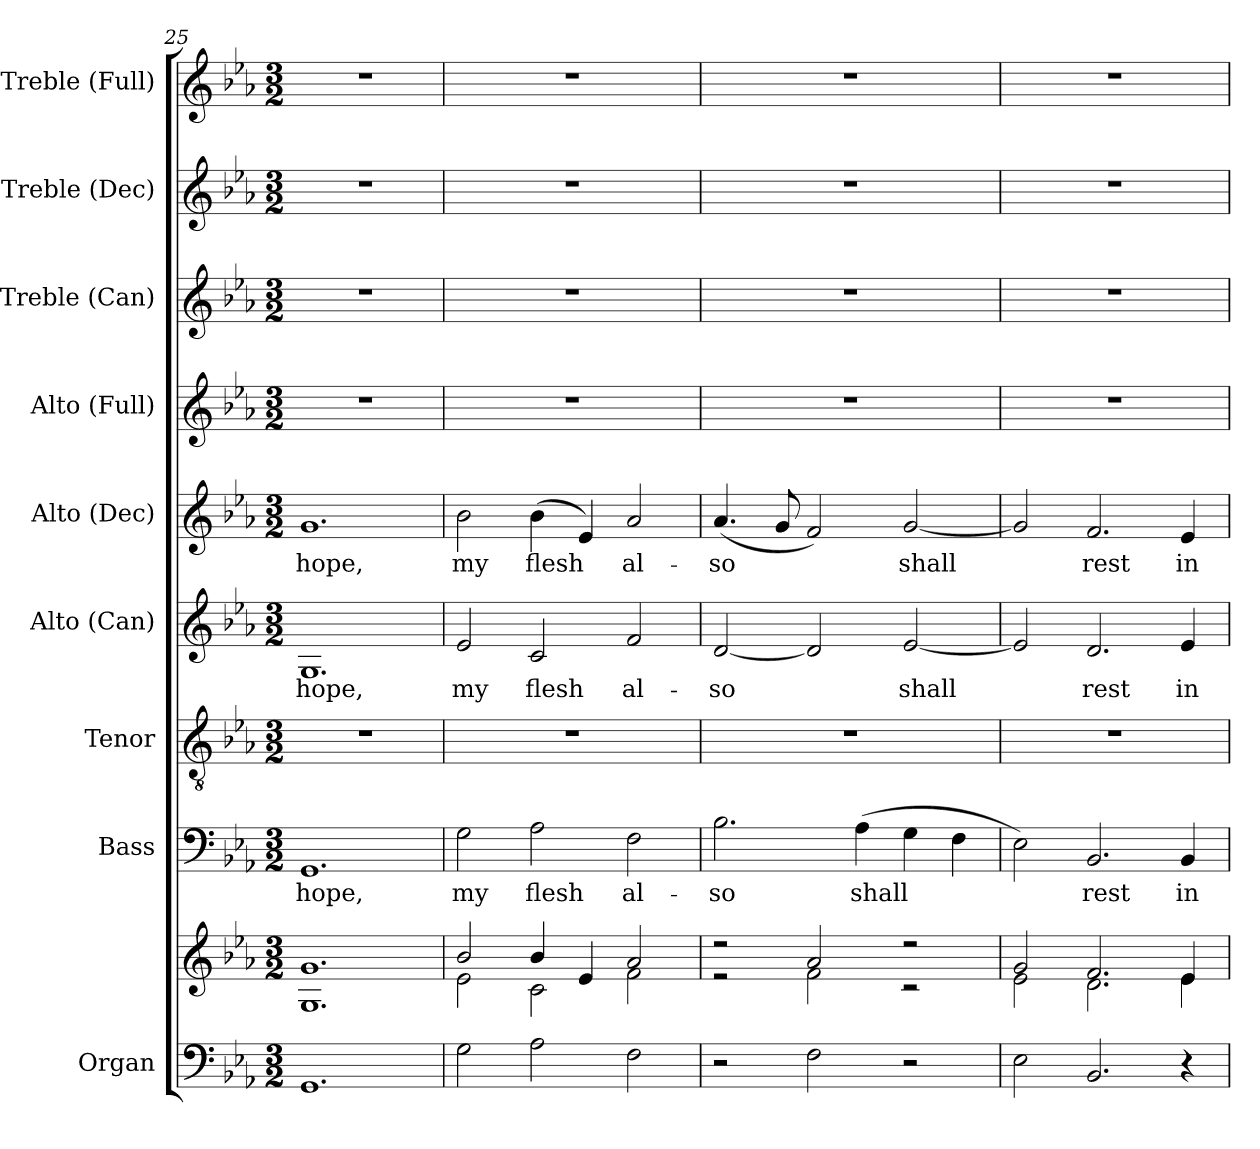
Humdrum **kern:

**kern	**kern	**kern	**text	**kern	**kern	**text	**kern	**text	**kern	**kern	**kern	**kern
*part9	*part9	*part8	*part8	*part7	*part6	*part6	*part5	*part5	*part4	*part3	*part2	*part1
*staff10	*staff9	*staff8	*staff8	*staff7	*staff6	*staff6	*staff5	*staff5	*staff4	*staff3	*staff2	*staff1
*I"Organ	*	*I"Bass	*	*I"Tenor	*I"Alto (Can)	*	*I"Alto (Dec)	*	*I"Alto (Full)	*I"Treble (Can)	*I"Treble (Dec)	*I"Treble (Full)
*I'Org.	*	*I'B.	*	*I'T.	*I'A. (C)	*	*I'A. (D)	*	*I'A. (F)	*I'Tr. (C)	*I'Tr. (D)	*I'Tr. (F)
*clefF4	*clefG2	*clefF4	*	*clefGv2	*clefG2	*	*clefG2	*	*clefG2	*clefG2	*clefG2	*clefG2
*	*	*	*	*ITrd7c12	*	*	*	*	*	*	*	*
*k[b-e-a-]	*k[b-e-a-]	*k[b-e-a-]	*	*k[b-e-a-]	*k[b-e-a-]	*	*k[b-e-a-]	*	*k[b-e-a-]	*k[b-e-a-]	*k[b-e-a-]	*k[b-e-a-]
*E-:	*E-:	*E-:	*	*E-:	*E-:	*	*E-:	*	*E-:	*E-:	*E-:	*E-:
*M3/2	*M3/2	*M3/2	*	*M3/2	*M3/2	*	*M3/2	*	*M3/2	*M3/2	*M3/2	*M3/2
=25	=25	=25	=25	=25	=25	=25	=25	=25	=25	=25	=25	=25
*	*^	*	*	*	*	*	*	*	*	*	*	*
!	!	!	!	!LO:LY:b:color=#000000	!LO:N:vis=1	!	!	!	!	!	!	!	!
!	!	!	!	!	!	!	!LO:LY:b:color=#000000	!	!	!	!	!	!
!	!	!	!	!	!	!	!	!	!LO:LY:b:color=#000000	!LO:N:vis=1	!LO:N:vis=1	!LO:N:vis=1	!LO:N:vis=1
1.GGi	1.gi	1.Gi	1.GGi	hope,	1.r	1.Gi	hope,	1.gi	hope,	1.r	1.r	1.r	1.r
=26	=26	=26	=26	=26	=26	=26	=26	=26	=26	=26	=26	=26	=26
!	!	!	!	!LO:LY:b:color=#000000	!LO:N:vis=1	!	!	!	!	!	!	!	!
!	!	!	!	!	!	!	!LO:LY:b:color=#000000	!	!	!	!	!	!
!	!	!	!	!	!	!	!	!	!LO:LY:b:color=#000000	!LO:N:vis=1	!LO:N:vis=1	!LO:N:vis=1	!LO:N:vis=1
2Gi\	2b-i/	2e-i\	2Gi\	my	1.r	2e-i/	my	2b-i\	my	1.r	1.r	1.r	1.r
!	!	!	!	!LO:LY:b:color=#000000	!	!	!	!	!	!	!	!	!
!	!	!	!	!	!	!	!LO:LY:b:color=#000000	!	!	!	!	!	!
!	!	!	!	!	!	!	!	!	!LO:LY:b:color=#000000	!	!	!	!
2A-i\	4b-i/	2ci\	2A-i\	flesh	.	2ci/	flesh	(4b-i\	flesh	.	.	.	.
.	4e-i/	.	.	.	.	.	.	4e-i/)	.	.	.	.	.
!	!	!	!	!LO:LY:b:color=#000000	!	!	!	!	!	!	!	!	!
!	!	!	!	!	!	!	!LO:LY:b:color=#000000	!	!	!	!	!	!
!	!	!	!	!	!	!	!	!	!LO:LY:b:color=#000000	!	!	!	!
2Fi\	2a-i/	2fi\	2Fi\	al-	.	2fi/	al-	2a-i/	al-	.	.	.	.
!!LO:PB:g=z
=27	=27	=27	=27	=27	=27	=27	=27	=27	=27	=27	=27	=27	=27
!	!	!	!	!LO:LY:b:color=#000000	!LO:N:vis=1	!	!	!	!	!	!	!	!
!	!	!	!	!	!	!	!LO:LY:b:color=#000000	!	!	!	!	!	!
!	!	!	!	!	!	!	!	!	!LO:LY:b:color=#000000	!LO:N:vis=1	!LO:N:vis=1	!LO:N:vis=1	!LO:N:vis=1
2r	2r	2r	2.B-i\	-so	1.r	[2di/	-so	(4.a-i/	-so	1.r	1.r	1.r	1.r
.	.	.	.	.	.	.	.	8gi/	.	.	.	.	.
2Fi\	2a-i/	2fi\	.	.	.	2di/]	.	2fi/)	.	.	.	.	.
!	!	!	!	!LO:LY:b:color=#000000	!	!	!	!	!	!	!	!	!
.	.	.	(4A-i\	shall	.	.	.	.	.	.	.	.	.
!	!	!	!	!	!	!	!LO:LY:b:color=#000000	!	!	!	!	!	!
!	!	!	!	!	!	!	!	!	!LO:LY:b:color=#000000	!	!	!	!
2r	2r	2r	4Gi\	.	.	[2e-i/	shall	[2gi/	shall	.	.	.	.
.	.	.	4Fi\	.	.	.	.	.	.	.	.	.	.
=28	=28	=28	=28	=28	=28	=28	=28	=28	=28	=28	=28	=28	=28
!	!	!	!	!	!LO:N:vis=1	!	!	!	!	!LO:N:vis=1	!LO:N:vis=1	!LO:N:vis=1	!LO:N:vis=1
2E-i\	2gi/	2e-i\	2E-i\)	.	1.r	2e-i/]	.	2gi/]	.	1.r	1.r	1.r	1.r
!	!	!	!	!LO:LY:b:color=#000000	!	!	!	!	!	!	!	!	!
!	!	!	!	!	!	!	!LO:LY:b:color=#000000	!	!	!	!	!	!
!	!	!	!	!	!	!	!	!	!LO:LY:b:color=#000000	!	!	!	!
2.BB-i/	2.fi/	2.di\	2.BB-i/	rest	.	2.di/	rest	2.fi/	rest	.	.	.	.
!	!	!	!	!LO:LY:b:color=#000000	!	!	!	!	!	!	!	!	!
!	!	!	!	!	!	!	!LO:LY:b:color=#000000	!	!	!	!	!	!
!	!	!	!	!	!	!	!	!	!LO:LY:b:color=#000000	!	!	!	!
4r	4e-i/	4e-i\	4BB-i/	in	.	4e-i/	in	4e-i/	in	.	.	.	.
*	*v	*v	*	*	*	*	*	*	*	*	*	*	*
=	=	=	=	=	=	=	=	=	=	=	=	=
*-	*-	*-	*-	*-	*-	*-	*-	*-	*-	*-	*-	*-
